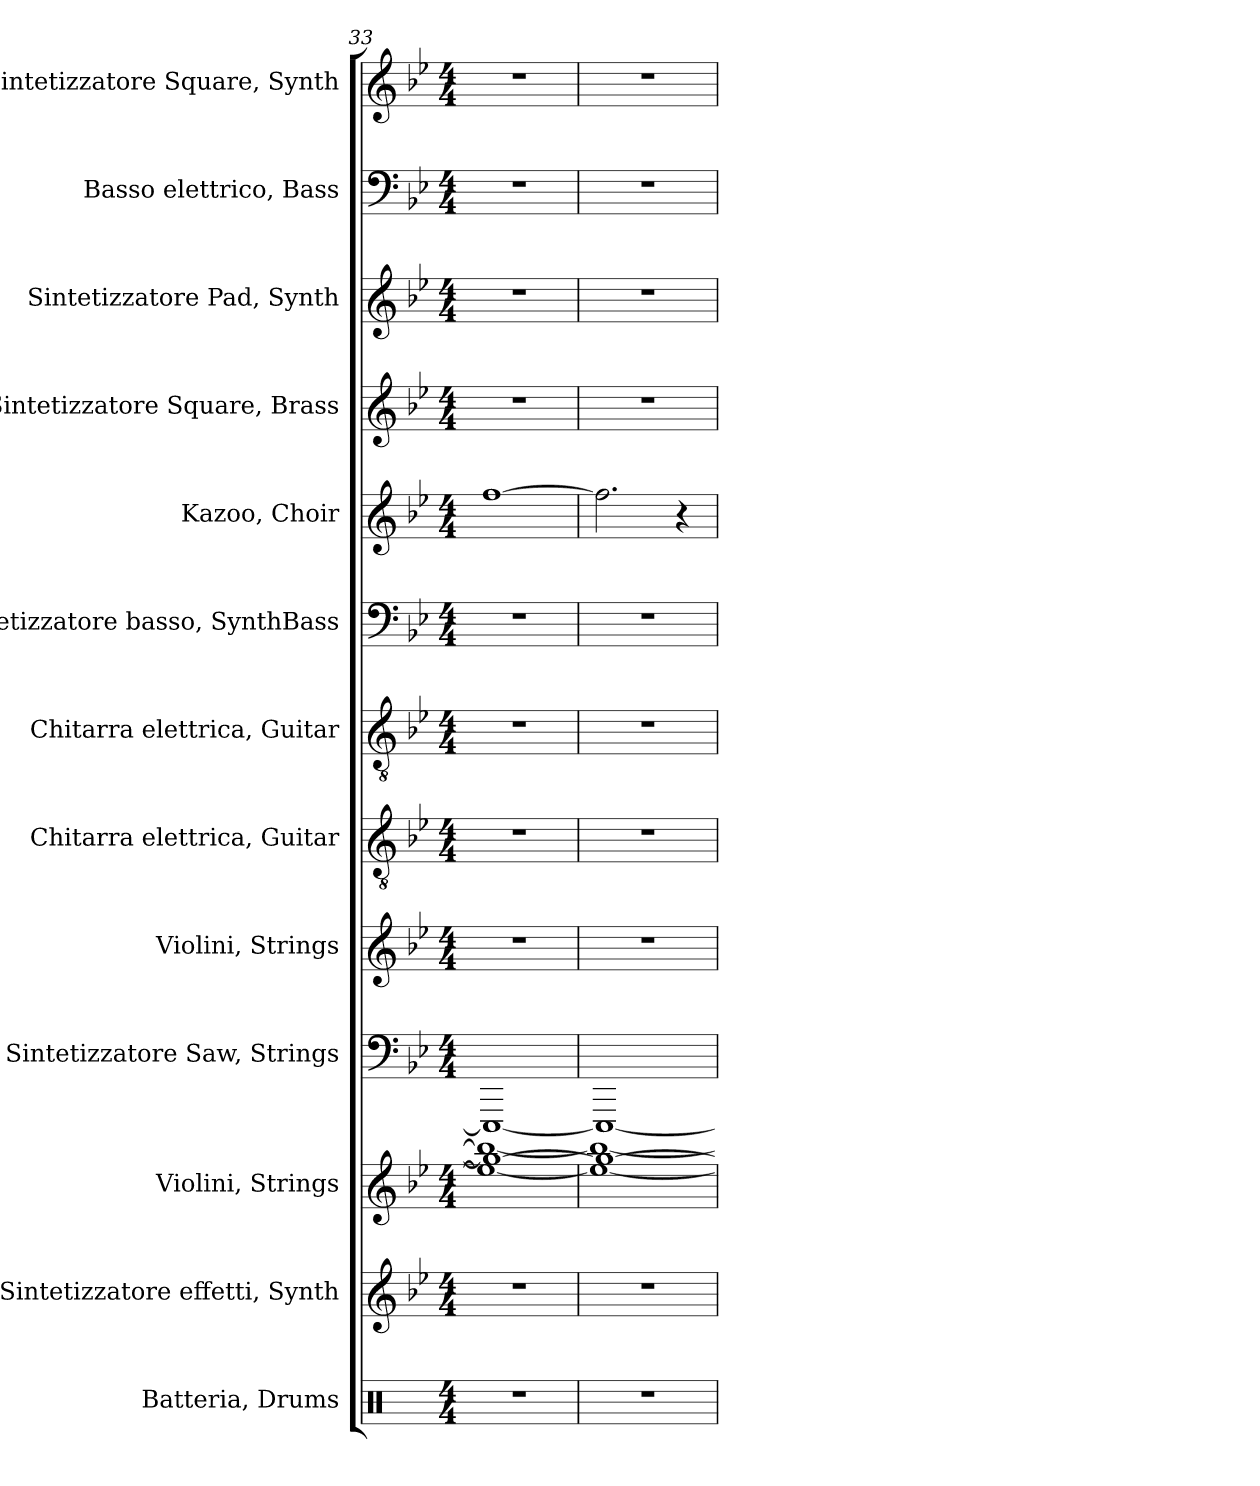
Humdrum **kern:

**kern	**kern	**kern	**kern	**kern	**kern	**kern	**kern	**kern	**kern	**kern	**kern	**kern
*part13	*part12	*part11	*part10	*part9	*part8	*part7	*part6	*part5	*part4	*part3	*part2	*part1
*staff13	*staff12	*staff11	*staff10	*staff9	*staff8	*staff7	*staff6	*staff5	*staff4	*staff3	*staff2	*staff1
*I"Batteria, Drums	*I"Sintetizzatore effetti, Synth	*I"Violini, Strings	*I"Sintetizzatore Saw, Strings	*I"Violini, Strings	*I"Chitarra elettrica, Guitar	*I"Chitarra elettrica, Guitar	*I"Sintetizzatore basso, SynthBass	*I"Kazoo, Choir	*I"Sintetizzatore Square, Brass	*I"Sintetizzatore Pad, Synth	*I"Basso elettrico, Bass	*I"Sintetizzatore Square, Synth
*I'Batt.	*I'Sint.	*I'Vl.	*I'Sint.	*I'Vl.	*I'Chit. el.	*I'Chit. el.	*I'Sint.	*I'Kaz.	*I'Sint.	*I'Sint.	*I'B. el.	*I'Sint.
*clefX	*clefG2	*clefG2	*clefF4	*clefG2	*clefGv2	*clefGv2	*clefF4	*clefG2	*clefG2	*clefG2	*clefF4	*clefG2
*	*	*	*	*	*	*	*	*	*	*	*ITrd7c12	*
*k[]	*k[b-e-]	*k[b-e-]	*k[b-e-]	*k[b-e-]	*k[b-e-]	*k[b-e-]	*k[b-e-]	*k[b-e-]	*k[b-e-]	*k[b-e-]	*k[b-e-]	*k[b-e-]
*M4/4	*M4/4	*M4/4	*M4/4	*M4/4	*M4/4	*M4/4	*M4/4	*M4/4	*M4/4	*M4/4	*M4/4	*M4/4
=33	=33	=33	=33	=33	=33	=33	=33	=33	=33	=33	=33	=33
*	*	*^	*	*	*	*	*	*	*	*	*	*
1r	1r	1gg_	1ee-_ 1bb-_	1EEE-_	1r	1r	1r	1r	[1ff	1r	1r	1r	1r
=34	=34	=34	=34	=34	=34	=34	=34	=34	=34	=34	=34	=34	=34
1r	1r	1gg_	1ee-_ 1bb-_	1EEE-_	1r	1r	1r	1r	2.ff\]	1r	1r	1r	1r
.	.	.	.	.	.	.	.	.	4r	.	.	.	.
*	*	*v	*v	*	*	*	*	*	*	*	*	*	*
=	=	=	=	=	=	=	=	=	=	=	=	=
*-	*-	*-	*-	*-	*-	*-	*-	*-	*-	*-	*-	*-
